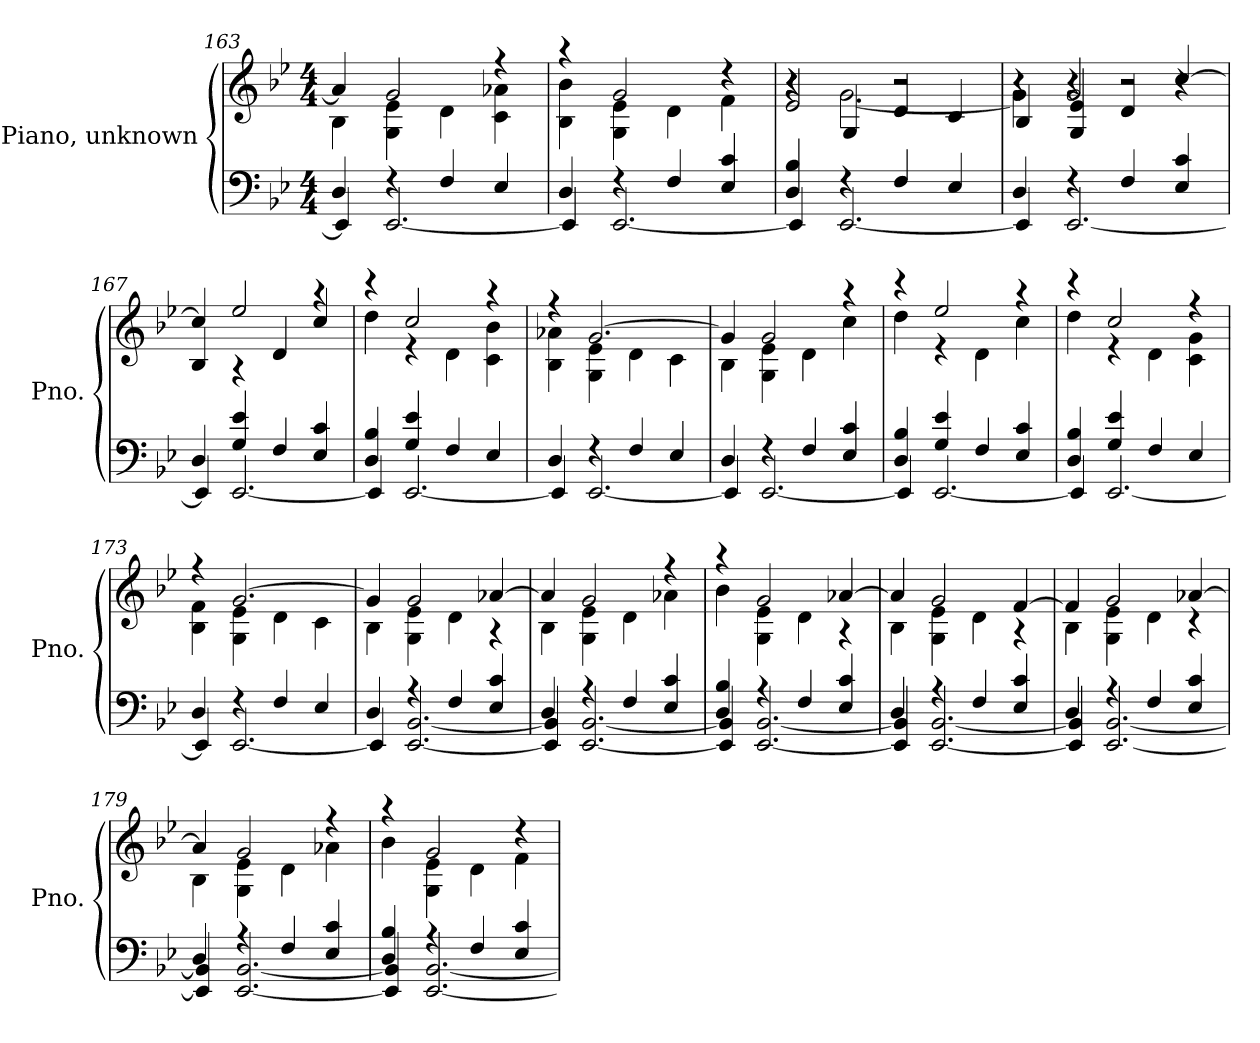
**kern	**kern
*part1	*part1
*staff2	*staff1
*I"Piano, unknown	*
*I'Pno.	*
*clefF4	*clefG2
*k[b-e-]	*k[b-e-]
*M4/4	*M4/4
=163	=163
*^	*^
4D/	4EE-/]	4a-/]	4B-\
4r	[2.EE-/	2g/	4G\ 4e-\
4F/	.	.	4d\
4E-/	.	4r	4c\ 4a-X\
=164	=164	=164	=164
4D/	4EE-/]	4r	4B-\ 4b-\
4r	[2.EE-/	2g/	4G\ 4e-\
4F/	.	.	4d\
4E-/ 4c/	.	4r	4f\
=165	=165	=165	=165
*	*	*	*^
4D/ 4B-/	4EE-/]	2e-/	4r	4r
4r	[2.EE-/	.	[2.g\	4G/
4F/	.	2r	.	4d/
4E-/	.	.	.	4c/
!!LO:LB:g=z	!!	!!
=166	=166	=166	=166	=166
4D/	4EE-/]	4r	4g\]	4B-/
4r	[2.EE-/	2g/	4r	4G/ 4e-/
4F/	.	.	2r	4d/
4E-/ 4c/	.	[4cc/	.	4r
*	*	*	*v	*v
=167	=167	=167	=167
4D/	4EE-/]	4cc/]	4B-/
4G/ 4e-/	[2.EE-/	2ee-/	4r
4F/	.	.	4d/
4E-/ 4c/	.	4r	4cc/
=168	=168	=168	=168
4D/ 4B-/	4EE-/]	4r	4dd\
4G/ 4e-/	[2.EE-/	2cc/	4r
4F/	.	.	4d\
4E-/	.	4r	4c\ 4b-\
=169	=169	=169	=169
4D/	4EE-/]	4r	4B-\ 4a-X\
4r	[2.EE-/	[2.g/	4G\ 4e-\
4F/	.	.	4d\
4E-/	.	.	4c\
=170	=170	=170	=170
4D/	4EE-/]	4g/]	4B-\
4r	[2.EE-/	2g/	4G\ 4e-\
4F/	.	.	4d\
4E-/ 4c/	.	4r	4cc\
=171	=171	=171	=171
4D/ 4B-/	4EE-/]	4r	4dd\
4G/ 4e-/	[2.EE-/	2ee-/	4r
4F/	.	.	4d\
4E-/ 4c/	.	4r	4cc\
=172	=172	=172	=172
4D/ 4B-/	4EE-/]	4r	4dd\
4G/ 4e-/	[2.EE-/	2cc/	4r
4F/	.	.	4d\
4E-/	.	4r	4c\ 4g\
!!LO:LB:g=z	!!
=173	=173	=173	=173
4D/	4EE-/]	4r	4B-\ 4f\
4r	[2.EE-/	[2.g/	4G\ 4e-\
4F/	.	.	4d\
4E-/	.	.	4c\
=174	=174	=174	=174
4D/	4EE-/]	4g/]	4B-\
4r	[2.EE-/ [2.BB-/	2g/	4G\ 4e-\
4F/	.	.	4d\
4E-/ 4c/	.	[4a-X/	4r
=175	=175	=175	=175
4D/	4EE-/] 4BB-/]	4a-/]	4B-\
4r	[2.EE-/ [2.BB-/	2g/	4G\ 4e-\
4F/	.	.	4d\
4E-/ 4c/	.	4r	4a-X\
=176	=176	=176	=176
4D/ 4B-/	4EE-/] 4BB-/]	4r	4b-\
4r	[2.EE-/ [2.BB-/	2g/	4G\ 4e-\
4F/	.	.	4d\
4E-/ 4c/	.	[4a-X/	4r
=177	=177	=177	=177
4D/	4EE-/] 4BB-/]	4a-/]	4B-\
4r	[2.EE-/ [2.BB-/	2g/	4G\ 4e-\
4F/	.	.	4d\
4E-/ 4c/	.	[4f/	4r
=178	=178	=178	=178
4D/	4EE-/] 4BB-/]	4f/]	4B-\
4r	[2.EE-/ [2.BB-/	2g/	4G\ 4e-\
4F/	.	.	4d\
4E-/ 4c/	.	[4a-X/	4r
!!LO:PB:g=z	!!
=179	=179	=179	=179
4D/	4EE-/] 4BB-/]	4a-/]	4B-\
4r	[2.EE-/ [2.BB-/	2g/	4G\ 4e-\
4F/	.	.	4d\
4E-/ 4c/	.	4r	4a-X\
=180	=180	=180	=180
4D/ 4B-/	4EE-/] 4BB-/]	4r	4b-\
4r	[2.EE-/ [2.BB-/	2g/	4G\ 4e-\
4F/	.	.	4d\
4E-/ 4c/	.	4r	4f\
*v	*v	*	*
*	*v	*v
=	=
*-	*-
